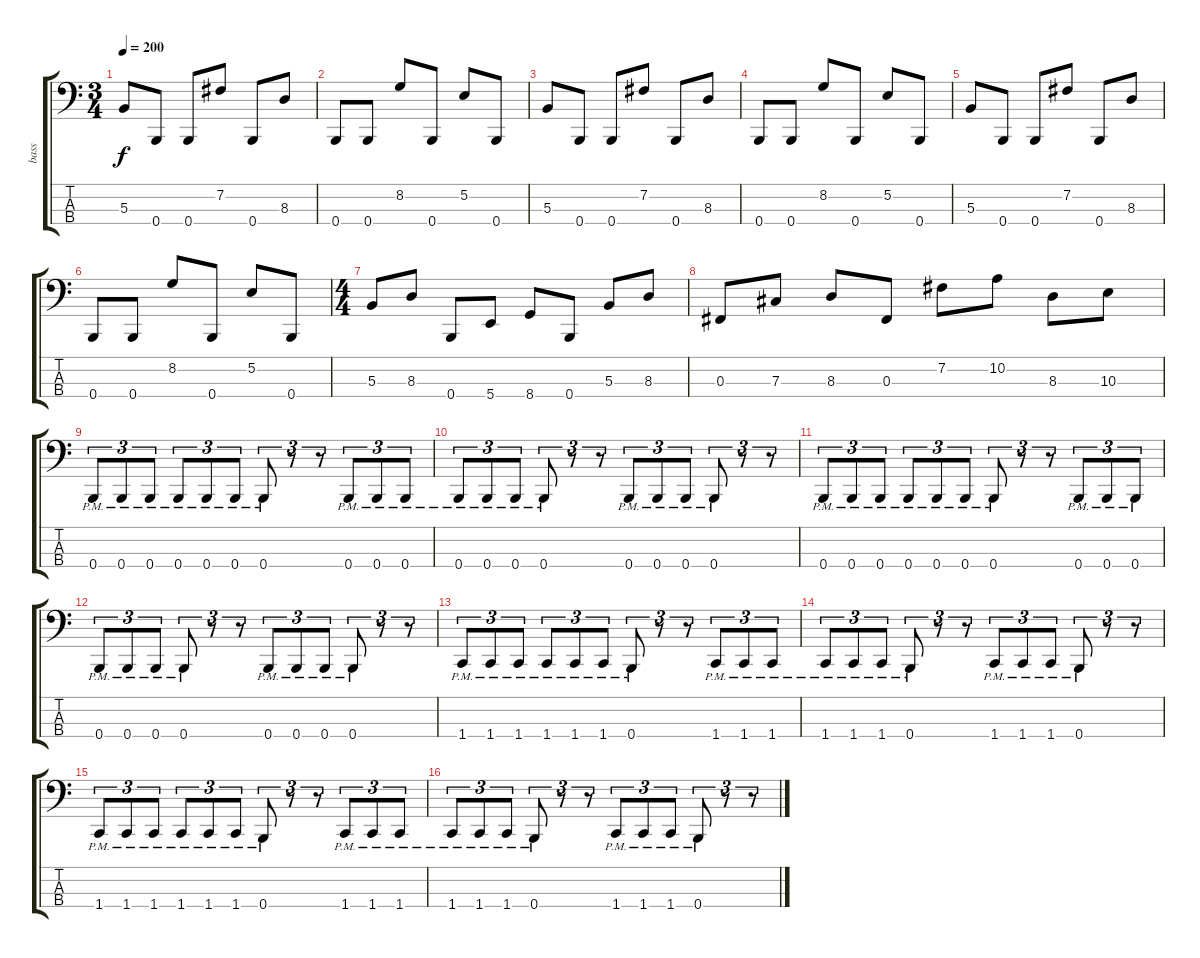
\track ("bass" "bass") {instrument electricbasspick}
\staff {score tabs}
\tuning (E2 B1 Gb1 B0) {hide}
\ts (3 4)
\tempo 200
\clef f4
\ks c
5.3.8{dy f} 0.4.8 0.4.8 7.2.8 0.4.8 8.3.8 |
0.4.8 0.4.8 8.2.8 0.4.8 5.2.8 0.4.8 |
5.3.8 0.4.8 0.4.8 7.2.8 0.4.8 8.3.8 |
0.4.8 0.4.8 8.2.8 0.4.8 5.2.8 0.4.8 |
5.3.8 0.4.8 0.4.8 7.2.8 0.4.8 8.3.8 |
0.4.8 0.4.8 8.2.8 0.4.8 5.2.8 0.4.8 |
\ts (4 4)
5.3.8 8.3.8 0.4.8 5.4.8 8.4.8 0.4.8 5.3.8 8.3.8 |
0.3.8 7.3.8 8.3.8 0.3.8 7.2.8 10.2.8 8.3.8 10.3.8 |
0.4{pm}.8{tu (3 2)} 0.4{pm}.8{tu (3 2)} 0.4{pm}.8{tu (3 2)} 0.4{pm}.8{tu (3 2)} 0.4{pm}.8{tu (3 2)} 0.4{pm}.8{tu (3 2)} 0.4{pm}.8{tu (3 2)} r.8{tu (3 2)} r.8{tu (3 2)} 0.4{pm}.8{tu (3 2)} 0.4{pm}.8{tu (3 2)} 0.4{pm}.8{tu (3 2)} |
0.4{pm}.8{tu (3 2)} 0.4{pm}.8{tu (3 2)} 0.4{pm}.8{tu (3 2)} 0.4{pm}.8{tu (3 2)} r.8{tu (3 2)} r.8{tu (3 2)} 0.4{pm}.8{tu (3 2)} 0.4{pm}.8{tu (3 2)} 0.4{pm}.8{tu (3 2)} 0.4{pm}.8{tu (3 2)} r.8{tu (3 2)} r.8{tu (3 2)} |
0.4{pm}.8{tu (3 2)} 0.4{pm}.8{tu (3 2)} 0.4{pm}.8{tu (3 2)} 0.4{pm}.8{tu (3 2)} 0.4{pm}.8{tu (3 2)} 0.4{pm}.8{tu (3 2)} 0.4{pm}.8{tu (3 2)} r.8{tu (3 2)} r.8{tu (3 2)} 0.4{pm}.8{tu (3 2)} 0.4{pm}.8{tu (3 2)} 0.4{pm}.8{tu (3 2)} |
0.4{pm}.8{tu (3 2)} 0.4{pm}.8{tu (3 2)} 0.4{pm}.8{tu (3 2)} 0.4{pm}.8{tu (3 2)} r.8{tu (3 2)} r.8{tu (3 2)} 0.4{pm}.8{tu (3 2)} 0.4{pm}.8{tu (3 2)} 0.4{pm}.8{tu (3 2)} 0.4{pm}.8{tu (3 2)} r.8{tu (3 2)} r.8{tu (3 2)} |
1.4{pm}.8{tu (3 2)} 1.4{pm}.8{tu (3 2)} 1.4{pm}.8{tu (3 2)} 1.4{pm}.8{tu (3 2)} 1.4{pm}.8{tu (3 2)} 1.4{pm}.8{tu (3 2)} 0.4{pm}.8{tu (3 2)} r.8{tu (3 2)} r.8{tu (3 2)} 1.4{pm}.8{tu (3 2)} 1.4{pm}.8{tu (3 2)} 1.4{pm}.8{tu (3 2)} |
1.4{pm}.8{tu (3 2)} 1.4{pm}.8{tu (3 2)} 1.4{pm}.8{tu (3 2)} 0.4{pm}.8{tu (3 2)} r.8{tu (3 2)} r.8{tu (3 2)} 1.4{pm}.8{tu (3 2)} 1.4{pm}.8{tu (3 2)} 1.4{pm}.8{tu (3 2)} 0.4{pm}.8{tu (3 2)} r.8{tu (3 2)} r.8{tu (3 2)} |
1.4{pm}.8{tu (3 2)} 1.4{pm}.8{tu (3 2)} 1.4{pm}.8{tu (3 2)} 1.4{pm}.8{tu (3 2)} 1.4{pm}.8{tu (3 2)} 1.4{pm}.8{tu (3 2)} 0.4{pm}.8{tu (3 2)} r.8{tu (3 2)} r.8{tu (3 2)} 1.4{pm}.8{tu (3 2)} 1.4{pm}.8{tu (3 2)} 1.4{pm}.8{tu (3 2)} |
1.4{pm}.8{tu (3 2)} 1.4{pm}.8{tu (3 2)} 1.4{pm}.8{tu (3 2)} 0.4{pm}.8{tu (3 2)} r.8{tu (3 2)} r.8{tu (3 2)} 1.4{pm}.8{tu (3 2)} 1.4{pm}.8{tu (3 2)} 1.4{pm}.8{tu (3 2)} 0.4{pm}.8{tu (3 2)} r.8{tu (3 2)} r.8{tu (3 2)}
